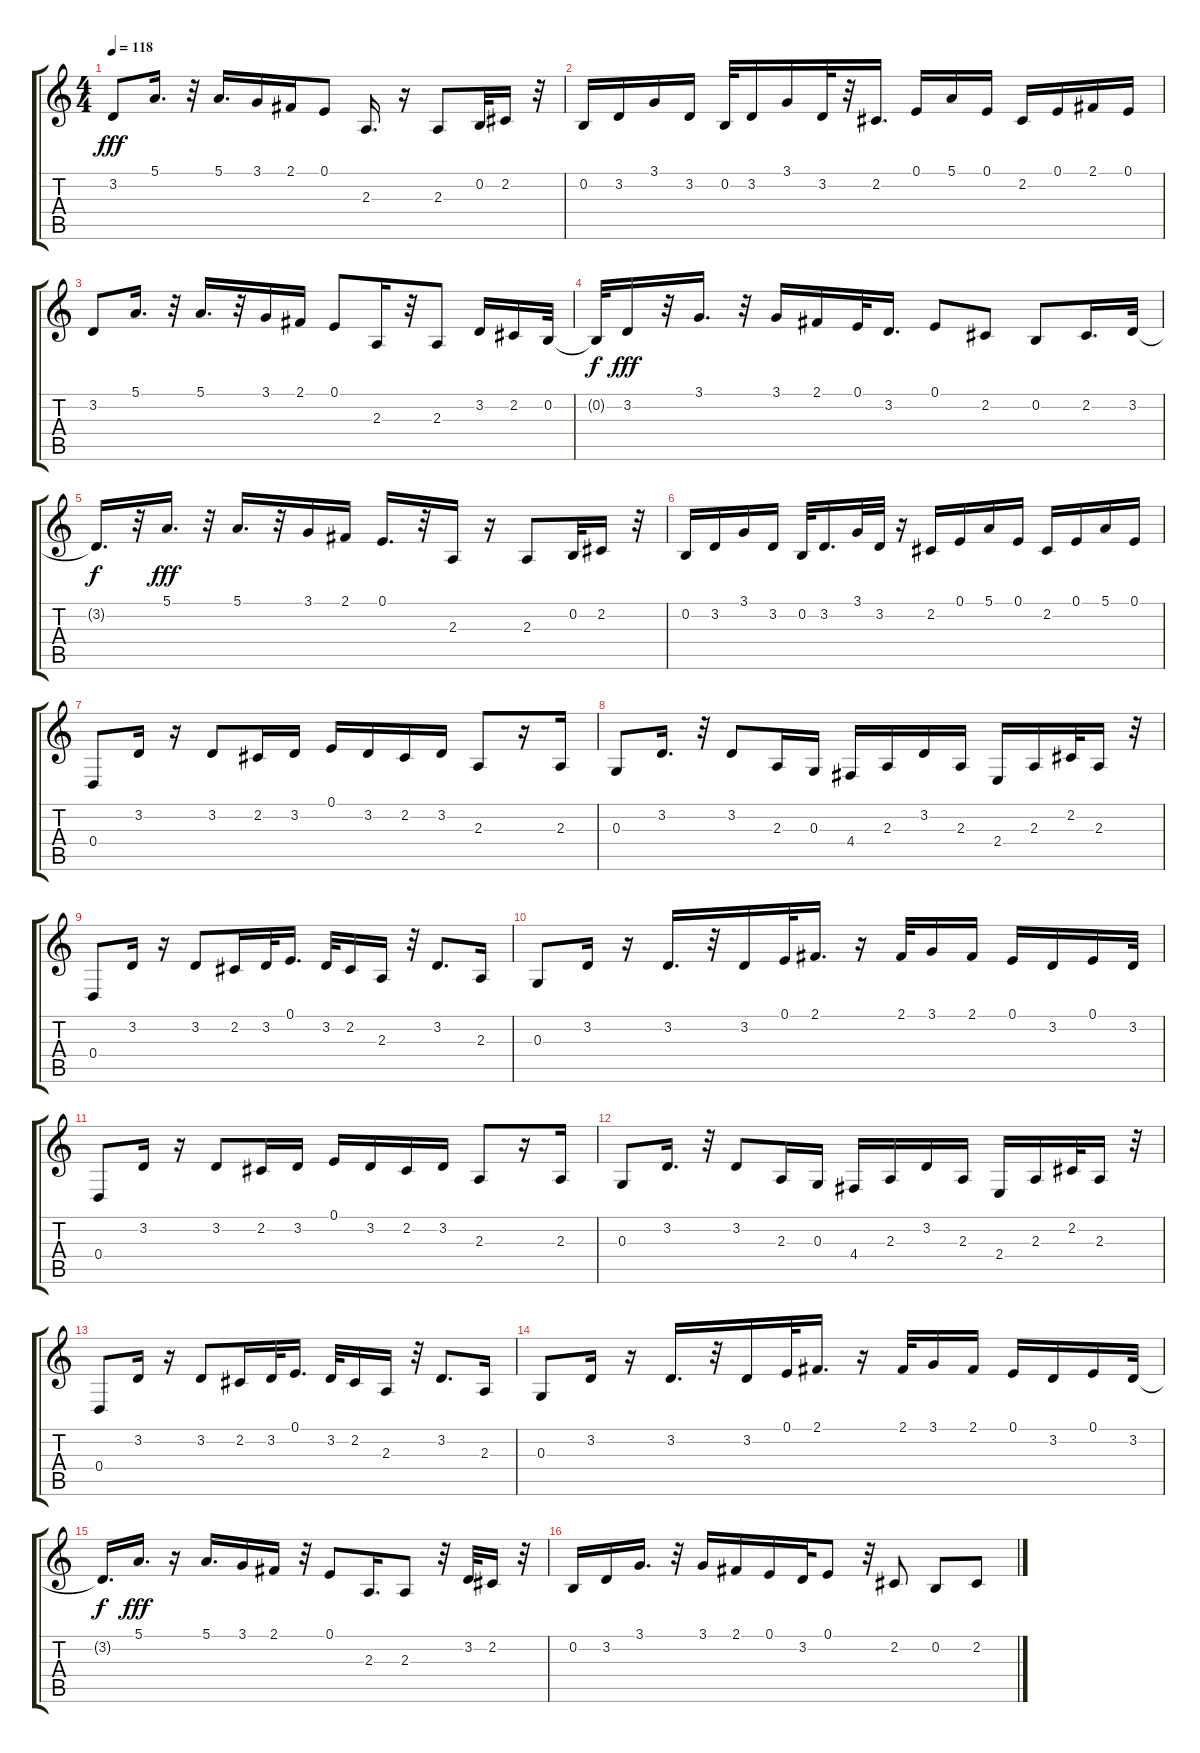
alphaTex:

\track "" {instrument stringensemble1}
\staff {score tabs}
\tuning (E4 B3 G3 D3 A2 E2) {hide}
\ts (4 4)
\tempo 118
\clef g2
\ks c
3.2.8{dy fff} 5.1.16{d} r.32 5.1.16{d} 3.1.16 2.1.16 0.1.8 2.3.16{d} r.16 2.3.8 0.2.32 2.2.16 r.32 |
0.2.16 3.2.16 3.1.16 3.2.16 0.2.32 3.2.16 3.1.16 3.2.32 r.32 2.2.16{d} 0.1.16 5.1.16 0.1.16 2.2.16 0.1.16 2.1.16 0.1.16 |
3.2.8 5.1.16{d} r.32 5.1.16{d} r.32 3.1.16 2.1.16 0.1.8 2.3.16 r.32 2.3.8 3.2.16 2.2.16 0.2.32 |
0.2{t}.32{dy f} 3.2.16{dy fff} r.32 3.1.16{d} r.32 3.1.16 2.1.16 0.1.32 3.2.16{d} 0.1.8 2.2.8 0.2.8 2.2.16{d} 3.2.32 |
3.2{t}.16{d dy f} r.32 5.1.16{d dy fff} r.32 5.1.16{d} r.32 3.1.16 2.1.16 0.1.16{d} r.32 2.3.16 r.16 2.3.8 0.2.32 2.2.16 r.32 |
0.2.16 3.2.16 3.1.16 3.2.16 0.2.32 3.2.16{d} 3.1.32 3.2.32 r.16 2.2.16 0.1.16 5.1.16 0.1.16 2.2.16 0.1.16 5.1.16 0.1.16 |
0.4.8 3.2.16 r.16 3.2.8 2.2.16 3.2.16 0.1.16 3.2.16 2.2.16 3.2.16 2.3.8 r.16 2.3.16 |
0.3.8 3.2.16{d} r.32 3.2.8 2.3.16 0.3.16 4.4.16 2.3.16 3.2.16 2.3.16 2.4.16 2.3.16 2.2.32 2.3.16 r.32 |
0.4.8 3.2.16 r.16 3.2.8 2.2.16 3.2.32 0.1.16{d} 3.2.32 2.2.16 2.3.16 r.32 3.2.8{d} 2.3.16 |
0.3.8 3.2.16 r.16 3.2.16{d} r.32 3.2.16 0.1.32 2.1.16{d} r.16 2.1.32 3.1.16 2.1.16 0.1.16 3.2.16 0.1.16 3.2.32 |
0.4.8 3.2.16 r.16 3.2.8 2.2.16 3.2.16 0.1.16 3.2.16 2.2.16 3.2.16 2.3.8 r.16 2.3.16 |
0.3.8 3.2.16{d} r.32 3.2.8 2.3.16 0.3.16 4.4.16 2.3.16 3.2.16 2.3.16 2.4.16 2.3.16 2.2.32 2.3.16 r.32 |
0.4.8 3.2.16 r.16 3.2.8 2.2.16 3.2.32 0.1.16{d} 3.2.32 2.2.16 2.3.16 r.32 3.2.8{d} 2.3.16 |
0.3.8 3.2.16 r.16 3.2.16{d} r.32 3.2.16 0.1.32 2.1.16{d} r.16 2.1.32 3.1.16 2.1.16 0.1.16 3.2.16 0.1.16 3.2.32 |
3.2{t}.16{d dy f} 5.1.16{d dy fff} r.16 5.1.16{d} 3.1.16 2.1.16 r.32 0.1.8 2.3.16{d} 2.3.8 r.32 3.2.32 2.2.16 r.32 |
0.2.16 3.2.16 3.1.16{d} r.32 3.1.16 2.1.16 0.1.16 3.2.32 0.1.8 r.32 2.2.8 0.2.8 2.2.8
